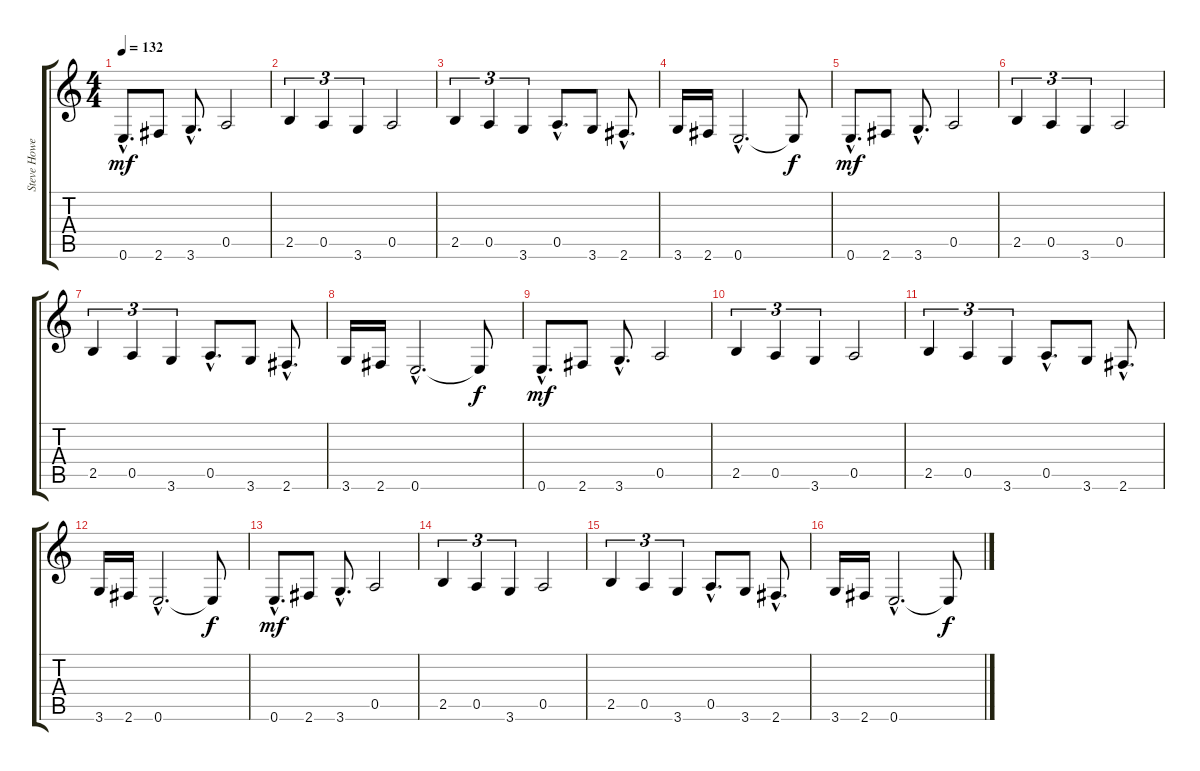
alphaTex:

\track ("Steve Howe 2" "Steve Howe") {instrument overdrivenguitar}
\staff {score tabs}
\tuning (E4 B3 G3 D3 A2 E2) {hide}
\ts (4 4)
\tempo 132
\clef g2
\ks c
0.6{hac}.8{d dy mf} 2.6.8 3.6{hac}.8{d} 0.5.2 |
2.5.4{tu (3 2)} 0.5.4{tu (3 2)} 3.6.4{tu (3 2)} 0.5.2 |
2.5.4{tu (3 2)} 0.5.4{tu (3 2)} 3.6.4{tu (3 2)} 0.5{hac}.8{d} 3.6.8 2.6{hac}.8{d} |
3.6.16 2.6.16 0.6{hac}.2{d} 0.6{t}.8{dy f} |
0.6{hac}.8{d dy mf} 2.6.8 3.6{hac}.8{d} 0.5.2 |
2.5.4{tu (3 2)} 0.5.4{tu (3 2)} 3.6.4{tu (3 2)} 0.5.2 |
2.5.4{tu (3 2)} 0.5.4{tu (3 2)} 3.6.4{tu (3 2)} 0.5{hac}.8{d} 3.6.8 2.6{hac}.8{d} |
3.6.16 2.6.16 0.6{hac}.2{d} 0.6{t}.8{dy f} |
0.6{hac}.8{d dy mf} 2.6.8 3.6{hac}.8{d} 0.5.2 |
2.5.4{tu (3 2)} 0.5.4{tu (3 2)} 3.6.4{tu (3 2)} 0.5.2 |
2.5.4{tu (3 2)} 0.5.4{tu (3 2)} 3.6.4{tu (3 2)} 0.5{hac}.8{d} 3.6.8 2.6{hac}.8{d} |
3.6.16 2.6.16 0.6{hac}.2{d} 0.6{t}.8{dy f} |
0.6{hac}.8{d dy mf} 2.6.8 3.6{hac}.8{d} 0.5.2 |
2.5.4{tu (3 2)} 0.5.4{tu (3 2)} 3.6.4{tu (3 2)} 0.5.2 |
2.5.4{tu (3 2)} 0.5.4{tu (3 2)} 3.6.4{tu (3 2)} 0.5{hac}.8{d} 3.6.8 2.6{hac}.8{d} |
3.6.16 2.6.16 0.6{hac}.2{d} 0.6{t}.8{dy f}
